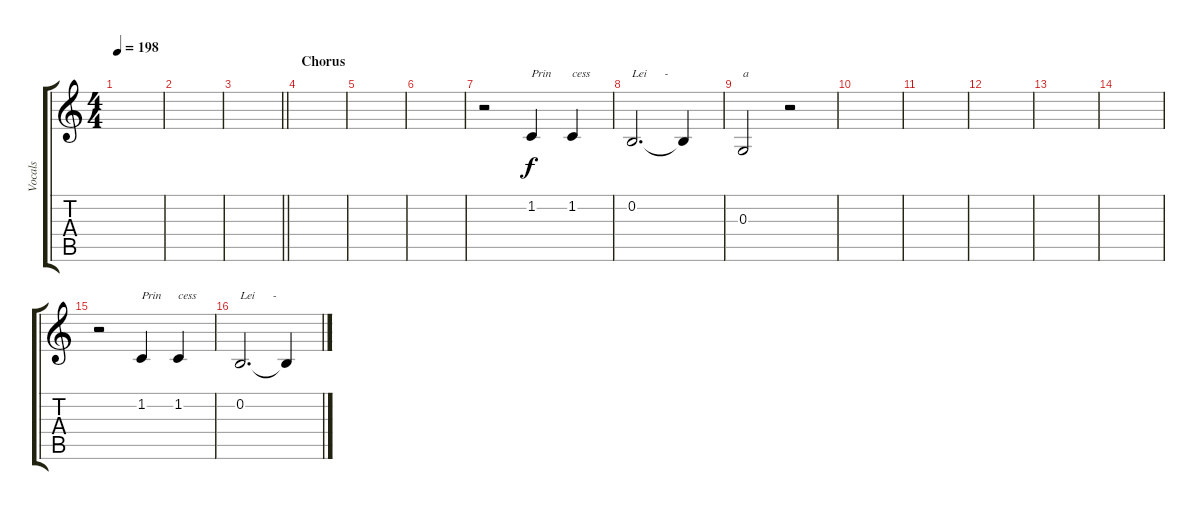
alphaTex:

\track ("Vocals" "Vocals") {instrument altosax}
\staff {score tabs}
\tuning (E4 B3 G3 D3 A2 E2) {hide}
\ts (4 4)
\tempo 198
\clef g2
\ks c
|
|
\barLineRight lightlight
|
\section ("" "Chorus")
|
|
|
r.2 1.2.4{txt "Prin"} 1.2.4{txt "cess"} |
0.2.2{d txt "Lei      -"} 0.2{t}.4 |
0.3.2{txt "a"} r.2 |
|
|
|
|
|
r.2 1.2.4{txt "Prin"} 1.2.4{txt "cess"} |
0.2.2{d txt "Lei      -"} 0.2{t}.4
